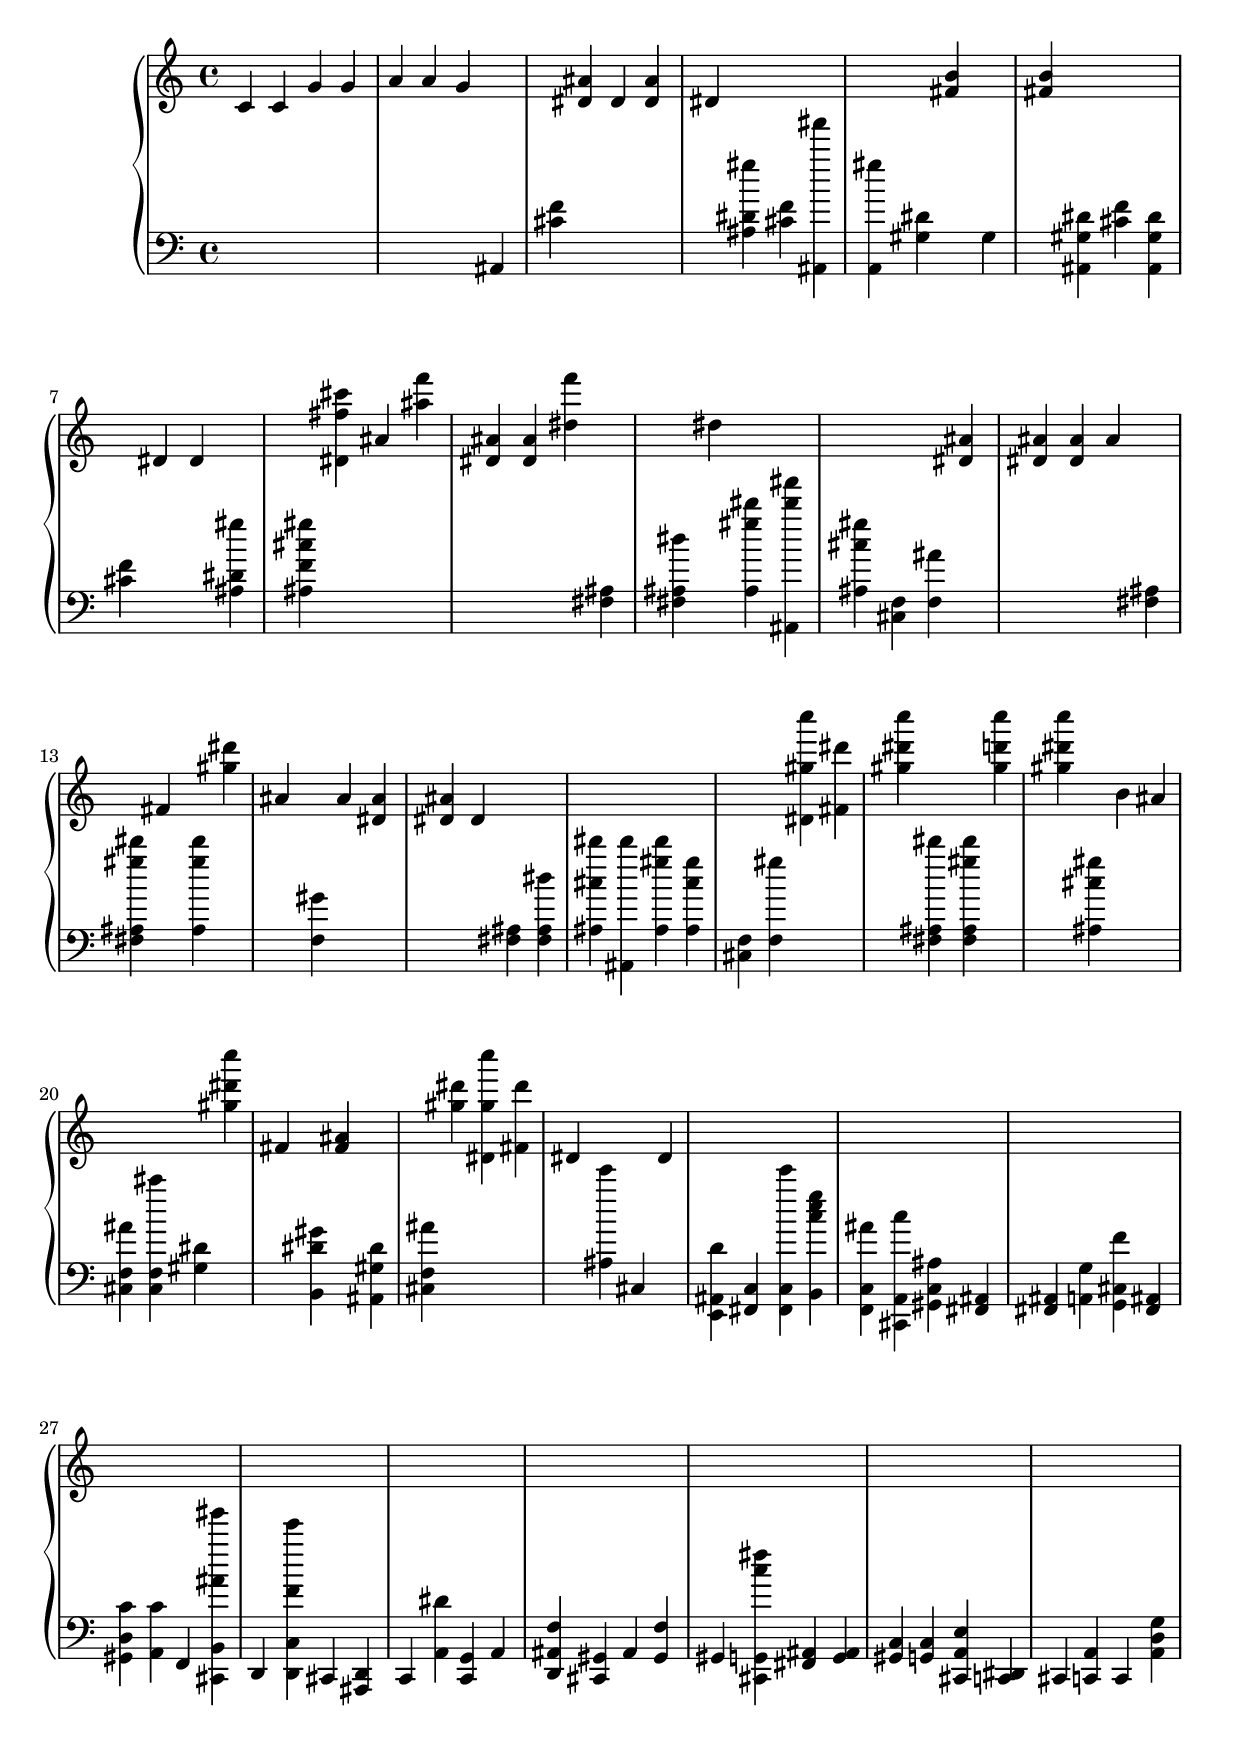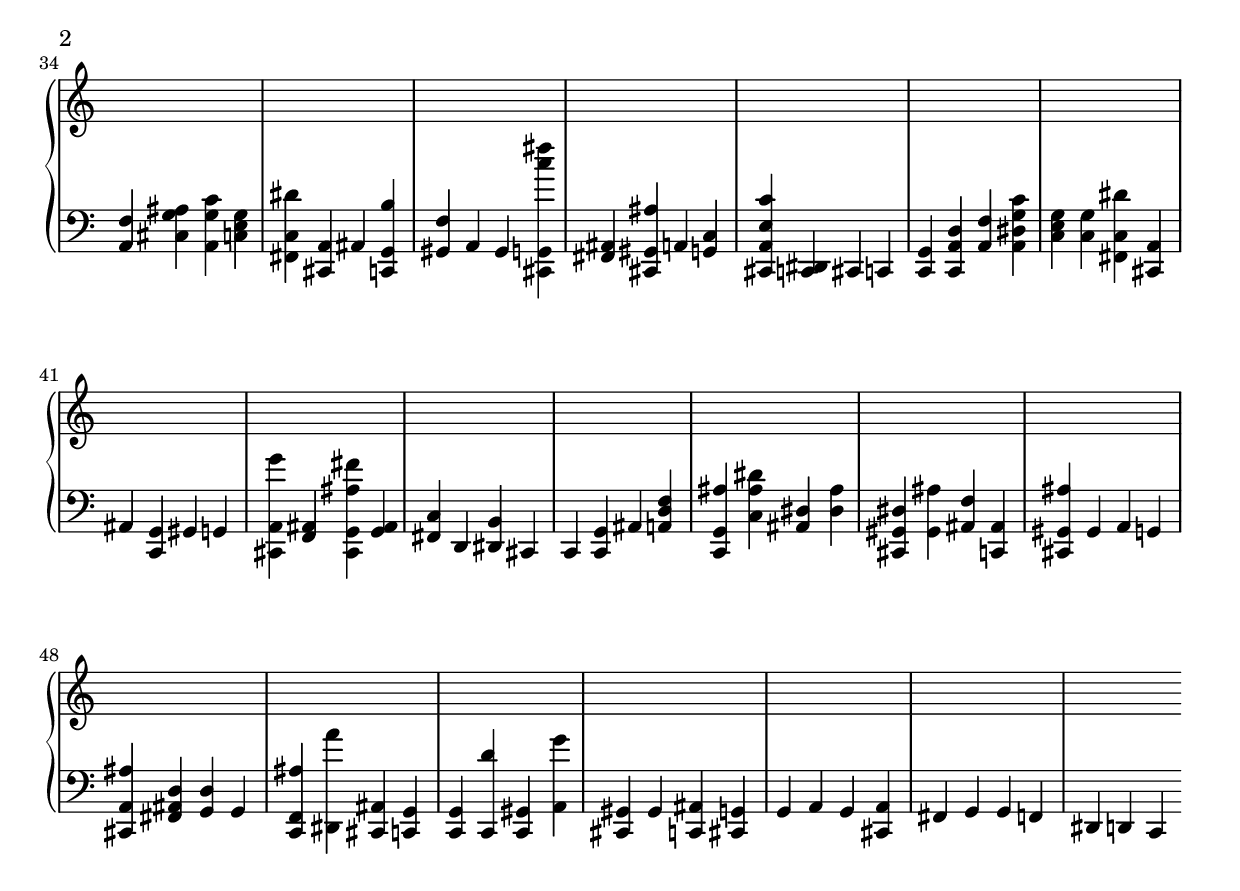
\version "2.14.2" 
\score { 
  \new PianoStaff { 
    \autochange { 
 < c'  > < c'  > < g'  > < g'  > < a'  > < a'  > < g'  > < ais,  > < cis' f'  > < dis' ais'  > < dis'  > < dis' ais'  > < dis'  > < ais dis' gis''  > < cis' f'  > < ais, ais'''  > < a, gis''  > < gis dis'  > < fis' b'  > < gis  > < fis' b'  > < ais, gis dis'  > < cis' f'  > < ais, gis dis'  > < cis' f'  > < dis'  > < dis'  > < ais dis' gis''  > < ais f' cis'' gis''  > < dis' fis'' cis'''  > < ais'  > < ais'' f'''  > < dis' ais'  > < dis' ais'  > < dis'' f'''  > < fis ais  > < fis ais dis''  > < dis''  > < ais gis'' dis'''  > < ais, dis''' ais'''  > < ais cis'' gis''  > < cis f  > < f ais'  > < dis' ais'  > < dis' ais'  > < dis' ais'  > < ais'  > < fis ais  > < fis ais gis'' dis'''  > < fis'  > < ais gis'' dis'''  > < gis'' dis'''  > < ais'  > < f gis'  > < ais'  > < dis' ais'  > < dis' ais'  > < dis'  > < fis ais  > < fis ais dis''  > < ais cis'' dis'''  > < ais, dis'''  > < ais gis'' dis'''  > < ais cis'' gis''  > < cis f  > < f gis''  > < dis' gis'' c''''  > < fis' dis'''  > < gis'' dis''' c''''  > < fis ais dis'''  > < fis ais gis'' dis'''  > < gis'' d''' c''''  > < gis'' dis''' c''''  > < ais cis'' gis''  > < b'  > < ais'  > < cis f ais'  > < cis f cis'''  > < gis dis'  > < gis'' dis''' c''''  > < fis'  > < b, dis' gis'  > < fis' ais'  > < ais, gis dis'  > < cis f ais'  > < gis'' dis'''  > < dis' gis'' c''''  > < fis' dis'''  > < dis'  > < ais e'''  > < cis  > < dis'  > < e, ais, d'  > < fis, c  > < fis, c e'''  > < b, c'' e'' g''  > < f, c ais'  > < cis, a, c''  > < gis, c ais  > < fis, ais,  > < fis, ais,  > < a, g  > < g, cis f'  > < fis, ais,  > < gis, d c'  > < a, c'  > < f,  > < cis, b, ais' gis'''  > < d,  > < d, c f' e'''  > < cis,  > < ais,, d,  > < c,  > < a, dis'  > < c, g,  > < a,  > < d, ais, f  > < cis, gis,  > < ais,  > < gis, f  > < gis,  > < cis, g, c'' fis''  > < fis, ais,  > < g, ais,  > < gis, c  > < g, c  > < cis, a, e  > < c, dis,  > < cis,  > < c, a,  > < c,  > < a, d g  > < a, f  > < cis g ais  > < a, g c'  > < c e g  > < fis, c dis'  > < cis, a,  > < ais,  > < c, g, b  > < gis, f  > < a,  > < gis,  > < cis, g, c'' fis''  > < fis, ais,  > < cis, gis, ais  > < a,  > < g, c  > < cis, a, e c'  > < c, dis,  > < cis,  > < c,  > < c, g,  > < c, a, d  > < a, f  > < a, dis g c'  > < c e g  > < c g  > < fis, c dis'  > < cis, a,  > < ais,  > < c, g,  > < gis,  > < g,  > < cis, a, g'  > < f, ais,  > < cis, g, ais fis'  > < g, ais,  > < fis, c  > < d,  > < dis, b,  > < cis,  > < c,  > < c, g,  > < ais,  > < a, d f  > < c, g, ais  > < c ais dis'  > < ais, dis  > < dis ais  > < cis, gis, dis  > < gis, ais  > < ais, f  > < c, ais,  > < cis, gis, ais  > < gis,  > < a,  > < g,  > < cis, a, ais  > < fis, ais, d  > < g, d  > < g,  > < c, f, ais  > < dis, a'  > < cis, ais,  > < c, g,  > < c, g,  > < c, d'  > < c, gis,  > < a, g'  > < cis, gis,  > < gis,  > < c, ais,  > < cis, g,  > < g,  > < a,  > < g,  > < cis, a,  > < fis,  > < g,  > < g,  > < f,  > < dis,  > < d,  > < c,  >    
}  
}\layout { } 
 \midi { }  
}